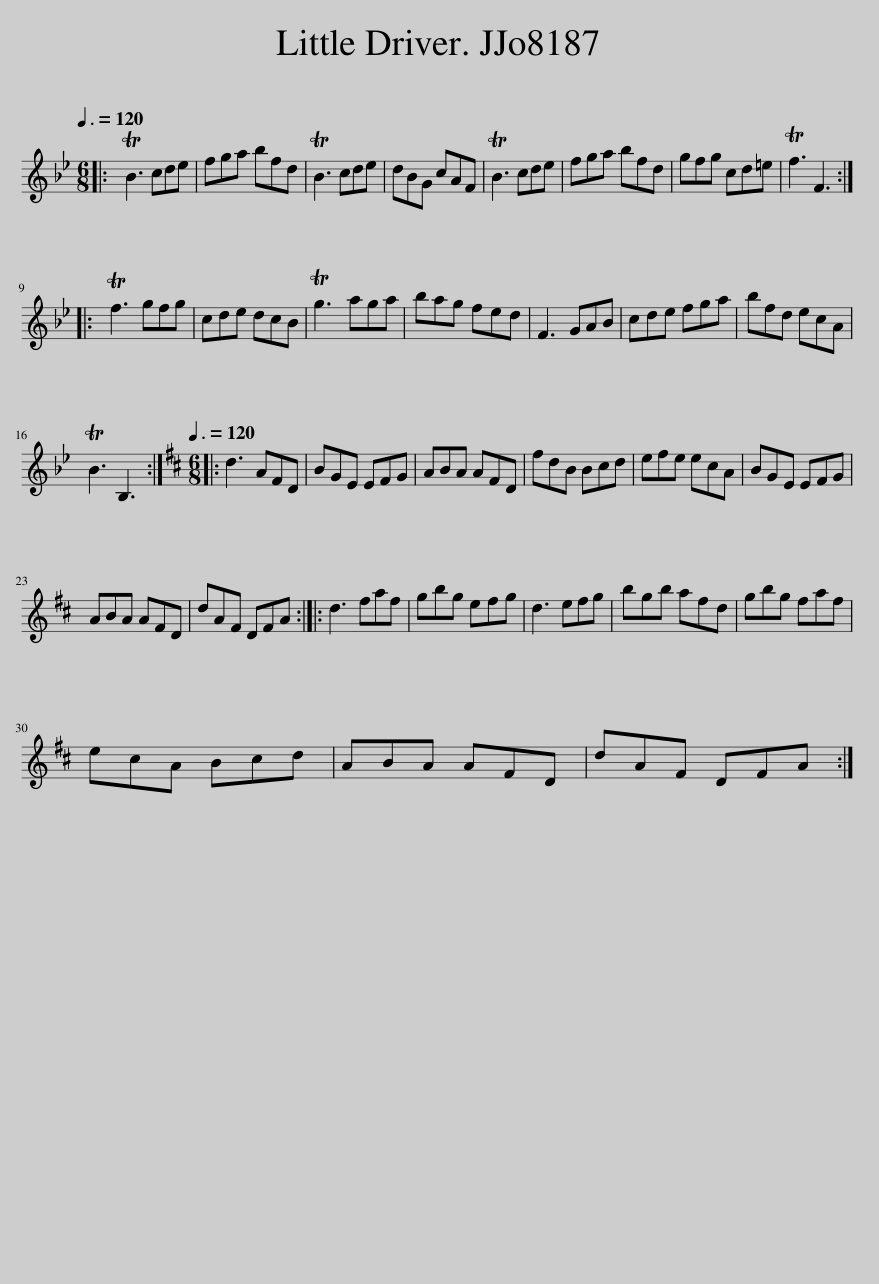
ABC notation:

X:1
L:1/8
Q:3/8=120
M:6/8
I:linebreak $
K:Bb
V:1 treble
V:1
|: TB3 cde | fga bfd | TB3 cde | dBG cAF | TB3 cde | %5
 fga bfd | gfg cd=e | Tf3 F3 ::$ Tf3 gfg | cde dcB | %10
 Tg3 aga | bag fed | F3 GAB | cde fga | bfd ecA |$ %15
 TB3 B,3 ::[K:D][M:6/8][Q:3/8=120] d3 AFD | BGE EFG | ABA AFD | fdB Bcd | %20
 efe ecA | BGE EFG |$ ABA AFD | dAF DFA :: d3 faf | %25
 gbg efg | d3 efg | bgb afd | gbg faf |$ ecA Bcd | %30
 ABA AFD | dAF DFA :| %32
